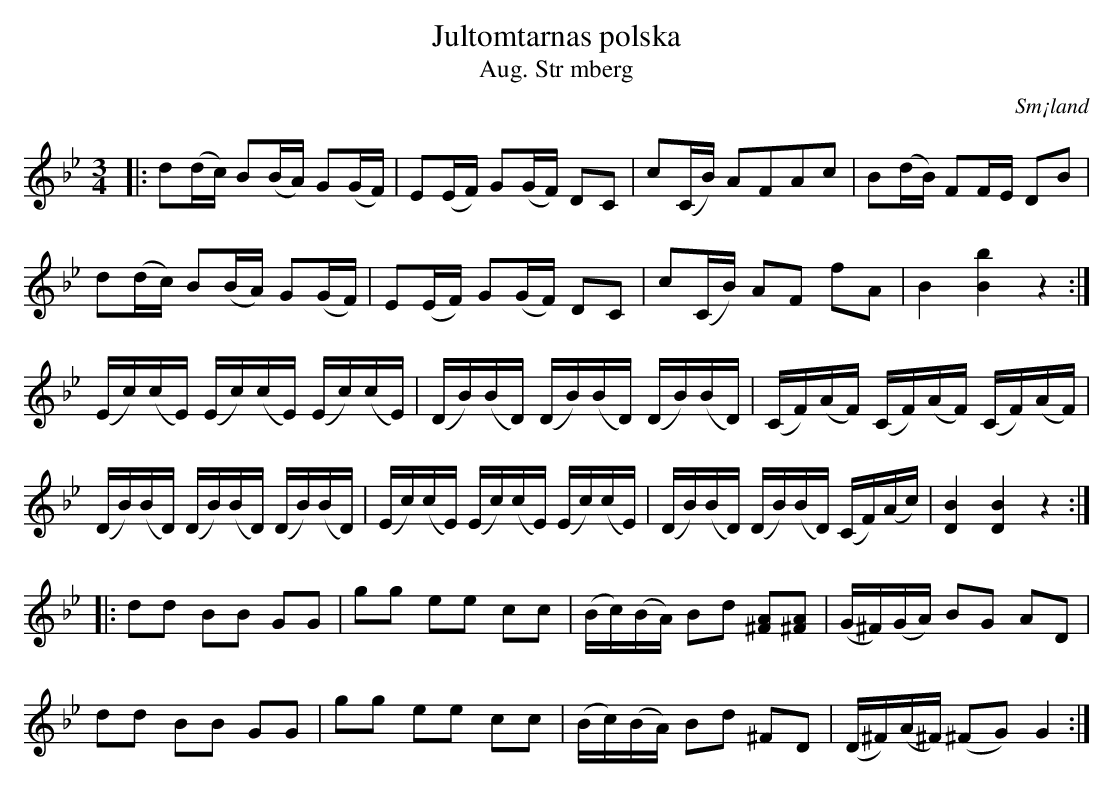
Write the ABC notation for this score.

X:1
T:Jultomtarnas polska
T:Aug. Str mberg
O:Sm¡land
M:3/4
L:1/16
K:Gm
|: d2(dc) B2(BA) G2(GF) | E2(EF) G2(GF) D2C2 | c2(CB) A2F2A2c2 | B2(dB) F2FE D2B2 |
   d2(dc) B2(BA) G2(GF) | E2(EF) G2(GF) D2C2 | c2(CB) A2F2 f2A2 | B4 [Bb]4 z4 :|
(Ec)(cE) (Ec)(cE) (Ec)(cE) | (DB)(BD) (DB)(BD) (DB)(BD) | (CF)(AF) (CF)(AF) (CF)(AF) | (DB)(BD) (DB)(BD) (DB)(BD) | (Ec)(cE) (Ec)(cE) (Ec)(cE) | (DB)(BD) (DB)(BD) (CF)(Ac) | [DB]4 [DB]4 z4 :||:
d2d2 B2B2 G2G2 | g2g2 e2e2 c2c2 | (Bc)(BA) B2d2 [^FA]2[^FA]2 | (G^F)(GA) B2G2 A2D2 |
d2d2 B2B2 G2G2 | g2g2 e2e2 c2c2 | (Bc)(BA) B2d2 ^F2D2 | (D^F)(A^F) (^F2G2) G4 :|
